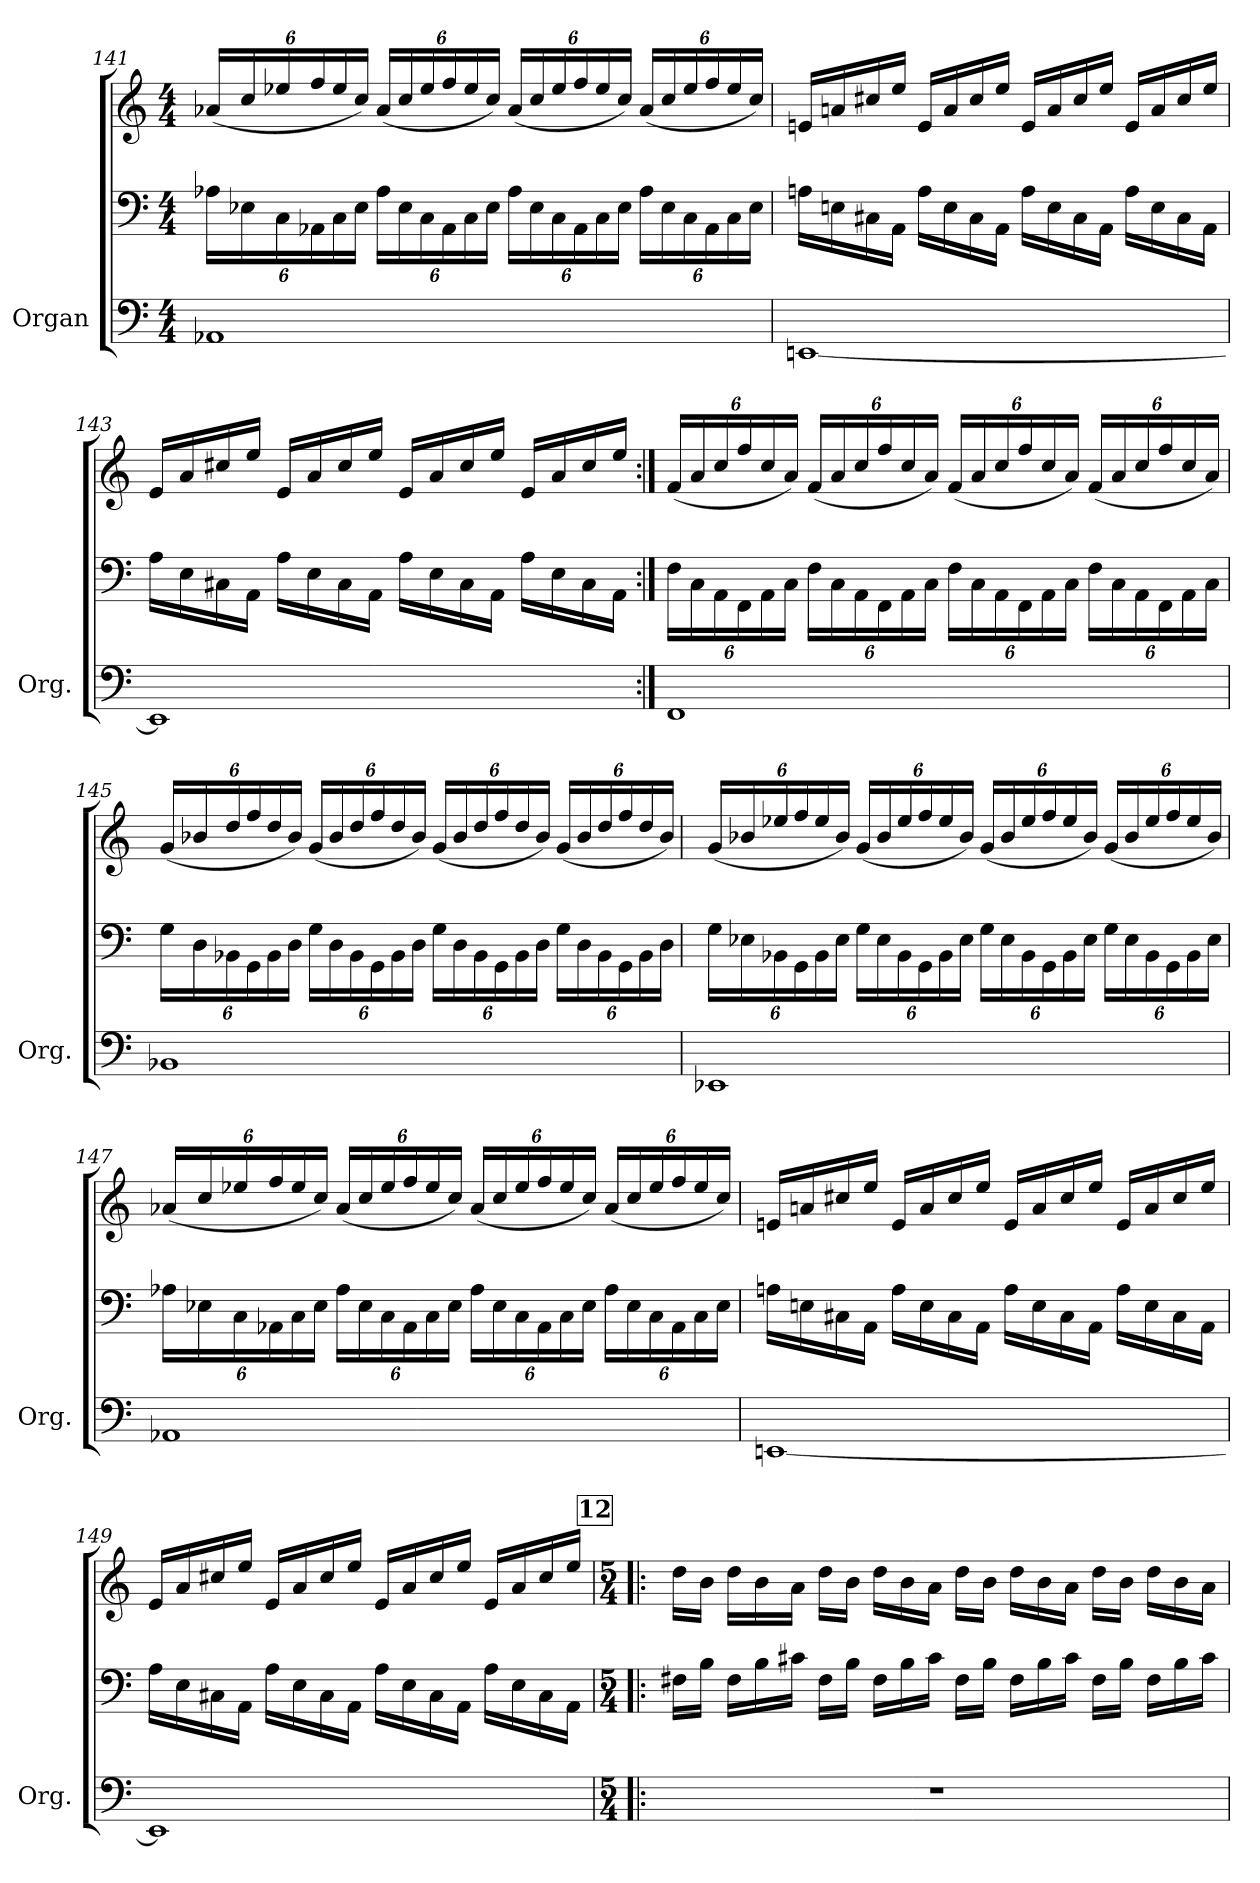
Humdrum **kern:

**kern	**kern	**kern
*part1	*part1	*part1
*staff3	*staff2	*staff1
*I"Organ	*	*
*I'Org.	*	*
!!LO:PB:g=z
*clefF4	*clefF4	*clefG2
*k[]	*k[]	*k[]
*M4/4	*M4/4	*M4/4
*	*Xbrackettup	*Xbrackettup
=141	=141	=141
1AA-X	24A-X\LL	(<24a-X/LL
.	24E-X\	24cc/
.	24C\	24ee-X/
.	24AA-X\	24ff/
.	24C\	24ee-/
.	24E-\JJ	24cc/JJ)
.	24A-\LL	(<24a-/LL
.	24E-\	24cc/
.	24C\	24ee-/
.	24AA-\	24ff/
.	24C\	24ee-/
.	24E-\JJ	24cc/JJ)
.	24A-\LL	(<24a-/LL
.	24E-\	24cc/
.	24C\	24ee-/
.	24AA-\	24ff/
.	24C\	24ee-/
.	24E-\JJ	24cc/JJ)
.	24A-\LL	(<24a-/LL
.	24E-\	24cc/
.	24C\	24ee-/
.	24AA-\	24ff/
.	24C\	24ee-/
.	24E-\JJ	24cc/JJ)
=142	=142	=142
[1EEn	16An\LL	16en/LL
.	16En\	16an/
.	16C#X\	16cc#X/
.	16AA\JJ	16ee/JJ
.	16A\LL	16e/LL
.	16E\	16a/
.	16C#\	16cc#/
.	16AA\JJ	16ee/JJ
.	16A\LL	16e/LL
.	16E\	16a/
.	16C#\	16cc#/
.	16AA\JJ	16ee/JJ
.	16A\LL	16e/LL
.	16E\	16a/
.	16C#\	16cc#/
.	16AA\JJ	16ee/JJ
=143	=143	=143
1EE]	16A\LL	16e/LL
.	16E\	16a/
.	16C#X\	16cc#X/
.	16AA\JJ	16ee/JJ
.	16A\LL	16e/LL
.	16E\	16a/
.	16C#\	16cc#/
.	16AA\JJ	16ee/JJ
.	16A\LL	16e/LL
.	16E\	16a/
.	16C#\	16cc#/
.	16AA\JJ	16ee/JJ
.	16A\LL	16e/LL
.	16E\	16a/
.	16C#\	16cc#/
.	16AA\JJ	16ee/JJ
=144:|!	=144:|!	=144:|!
1FF	24F\LL	(<24f/LL
.	24C\	24a/
.	24AA\	24cc/
.	24FF\	24ff/
.	24AA\	24cc/
.	24C\JJ	24a/JJ)
.	24F\LL	(<24f/LL
.	24C\	24a/
.	24AA\	24cc/
.	24FF\	24ff/
.	24AA\	24cc/
.	24C\JJ	24a/JJ)
.	24F\LL	(<24f/LL
.	24C\	24a/
.	24AA\	24cc/
.	24FF\	24ff/
.	24AA\	24cc/
.	24C\JJ	24a/JJ)
.	24F\LL	(<24f/LL
.	24C\	24a/
.	24AA\	24cc/
.	24FF\	24ff/
.	24AA\	24cc/
.	24C\JJ	24a/JJ)
!!LO:LB:g=z
=145	=145	=145
1BB-X	24G\LL	(<24g/LL
.	24D\	24b-X/
.	24BB-X\	24dd/
.	24GG\	24ff/
.	24BB-\	24dd/
.	24D\JJ	24b-/JJ)
.	24G\LL	(<24g/LL
.	24D\	24b-/
.	24BB-\	24dd/
.	24GG\	24ff/
.	24BB-\	24dd/
.	24D\JJ	24b-/JJ)
.	24G\LL	(<24g/LL
.	24D\	24b-/
.	24BB-\	24dd/
.	24GG\	24ff/
.	24BB-\	24dd/
.	24D\JJ	24b-/JJ)
.	24G\LL	(<24g/LL
.	24D\	24b-/
.	24BB-\	24dd/
.	24GG\	24ff/
.	24BB-\	24dd/
.	24D\JJ	24b-/JJ)
=146	=146	=146
1EE-X	24G\LL	(<24g/LL
.	24E-X\	24b-X/
.	24BB-X\	24ee-X/
.	24GG\	24ff/
.	24BB-\	24ee-/
.	24E-\JJ	24b-/JJ)
.	24G\LL	(<24g/LL
.	24E-\	24b-/
.	24BB-\	24ee-/
.	24GG\	24ff/
.	24BB-\	24ee-/
.	24E-\JJ	24b-/JJ)
.	24G\LL	(<24g/LL
.	24E-\	24b-/
.	24BB-\	24ee-/
.	24GG\	24ff/
.	24BB-\	24ee-/
.	24E-\JJ	24b-/JJ)
.	24G\LL	(<24g/LL
.	24E-\	24b-/
.	24BB-\	24ee-/
.	24GG\	24ff/
.	24BB-\	24ee-/
.	24E-\JJ	24b-/JJ)
=147	=147	=147
1AA-X	24A-X\LL	(<24a-X/LL
.	24E-X\	24cc/
.	24C\	24ee-X/
.	24AA-X\	24ff/
.	24C\	24ee-/
.	24E-\JJ	24cc/JJ)
.	24A-\LL	(<24a-/LL
.	24E-\	24cc/
.	24C\	24ee-/
.	24AA-\	24ff/
.	24C\	24ee-/
.	24E-\JJ	24cc/JJ)
.	24A-\LL	(<24a-/LL
.	24E-\	24cc/
.	24C\	24ee-/
.	24AA-\	24ff/
.	24C\	24ee-/
.	24E-\JJ	24cc/JJ)
.	24A-\LL	(<24a-/LL
.	24E-\	24cc/
.	24C\	24ee-/
.	24AA-\	24ff/
.	24C\	24ee-/
.	24E-\JJ	24cc/JJ)
=148	=148	=148
[1EEn	16An\LL	16en/LL
.	16En\	16an/
.	16C#X\	16cc#X/
.	16AA\JJ	16ee/JJ
.	16A\LL	16e/LL
.	16E\	16a/
.	16C#\	16cc#/
.	16AA\JJ	16ee/JJ
.	16A\LL	16e/LL
.	16E\	16a/
.	16C#\	16cc#/
.	16AA\JJ	16ee/JJ
.	16A\LL	16e/LL
.	16E\	16a/
.	16C#\	16cc#/
.	16AA\JJ	16ee/JJ
!!LO:LB:g=z
=149	=149	=149
1EE]	16A\LL	16e/LL
.	16E\	16a/
.	16C#X\	16cc#X/
.	16AA\JJ	16ee/JJ
.	16A\LL	16e/LL
.	16E\	16a/
.	16C#\	16cc#/
.	16AA\JJ	16ee/JJ
.	16A\LL	16e/LL
.	16E\	16a/
.	16C#\	16cc#/
.	16AA\JJ	16ee/JJ
.	16A\LL	16e/LL
.	16E\	16a/
.	16C#\	16cc#/
.	16AA\JJ	16ee/JJ
!!LO:REH:place=s1:a:B:fs=14:t=12
=150!|:	=150!|:	=150!|:
*M5/4	*M5/4	*M5/4
4%5r	16F#X\LL	16dd\LL
.	16B\JJ	16b\JJ
.	16F#\LL	16dd\LL
.	16B\	16b\
.	16c#X\JJ	16a\JJ
.	16F#\LL	16dd\LL
.	16B\JJ	16b\JJ
.	16F#\LL	16dd\LL
.	16B\	16b\
.	16c#\JJ	16a\JJ
.	16F#\LL	16dd\LL
.	16B\JJ	16b\JJ
.	16F#\LL	16dd\LL
.	16B\	16b\
.	16c#\JJ	16a\JJ
.	16F#\LL	16dd\LL
.	16B\JJ	16b\JJ
.	16F#\LL	16dd\LL
.	16B\	16b\
.	16c#\JJ	16a\JJ
=	=	=
*-	*-	*-
